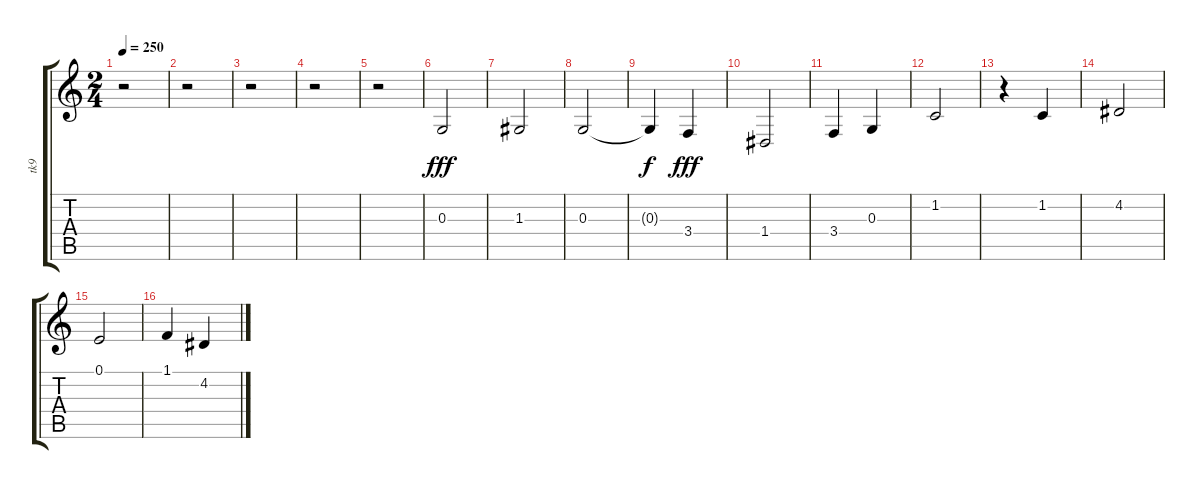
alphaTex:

\track ("tk9" "tk9") {instrument stringensemble1}
\staff {score tabs}
\tuning (E4 B3 G3 D3 A2 E2) {hide}
\ts (2 4)
\tempo 250
\clef g2
\ks c
r.2{dy fff} |
r.2 |
r.2 |
r.2 |
r.2 |
0.3.2 |
1.3.2 |
0.3.2 |
0.3{t}.4{dy f} 3.4.4{dy fff} |
1.4.2 |
3.4.4 0.3.4 |
1.2.2 |
r.4 1.2.4 |
4.2.2 |
0.1.2 |
1.1.4 4.2.4
